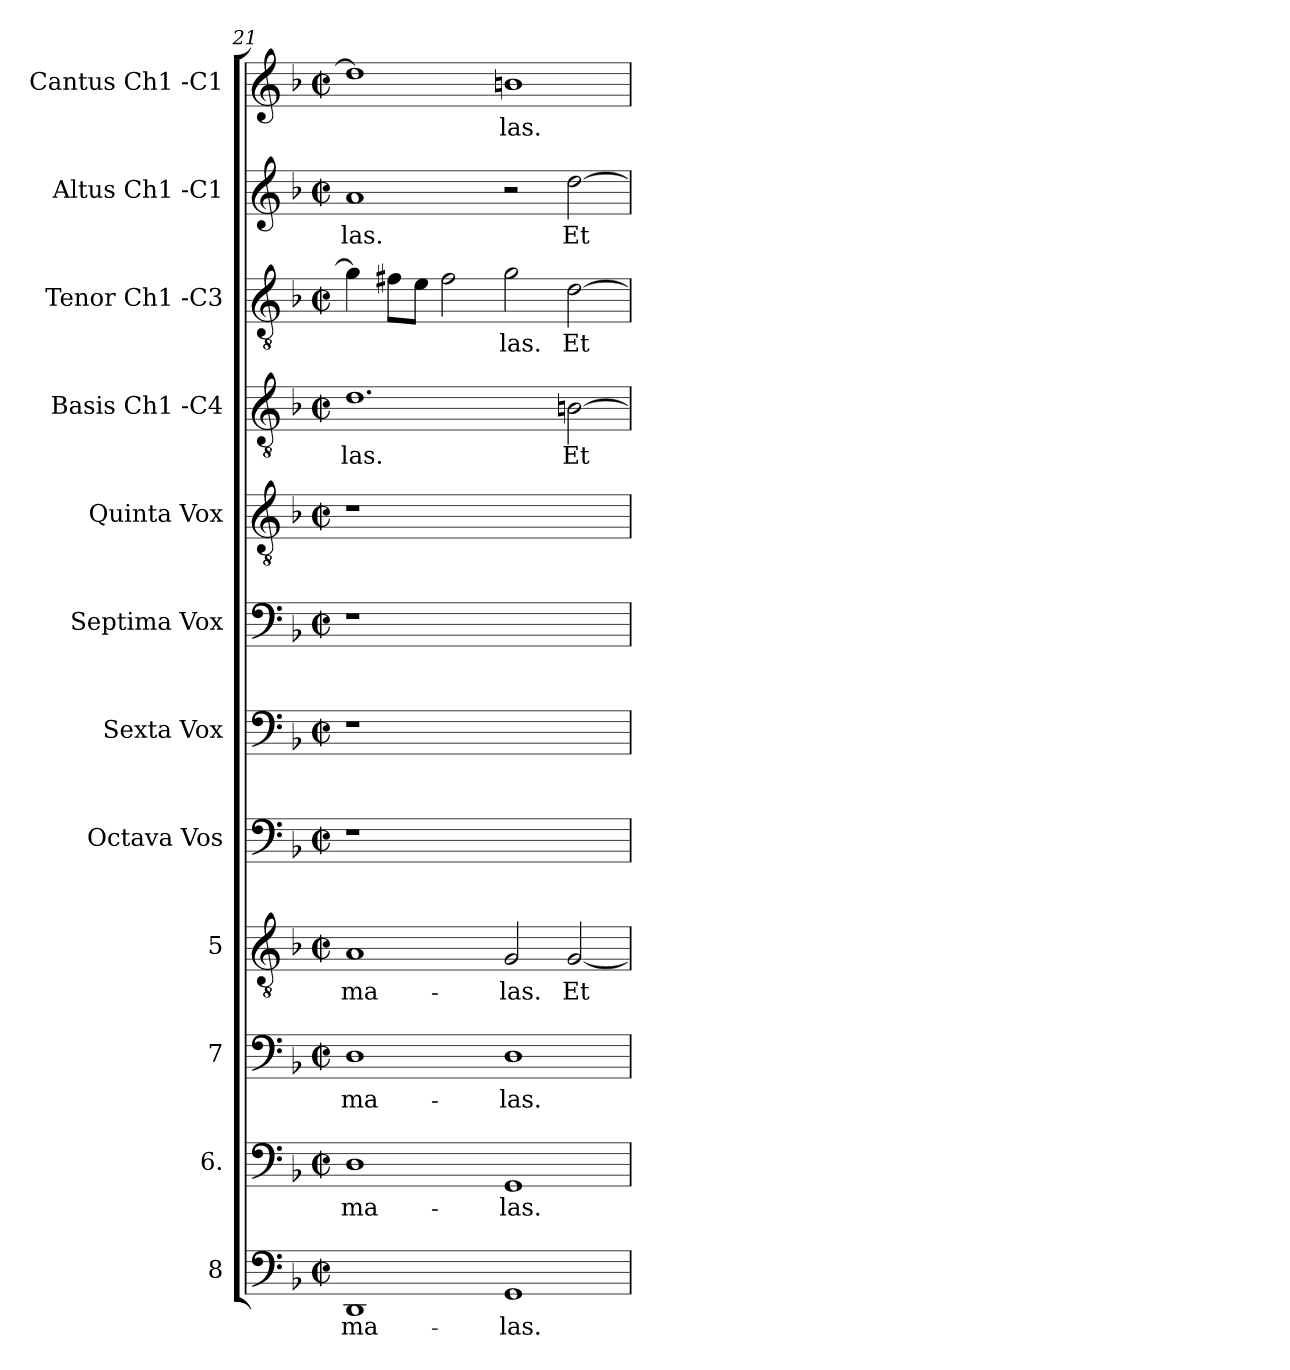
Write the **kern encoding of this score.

**kern	**text	**kern	**text	**kern	**text	**kern	**text	**kern	**kern	**kern	**kern	**kern	**text	**kern	**text	**kern	**text	**kern	**text
*part12	*part12	*part11	*part11	*part10	*part10	*part9	*part9	*part8	*part7	*part6	*part5	*part4	*part4	*part3	*part3	*part2	*part2	*part1	*part1
*staff12	*staff12	*staff11	*staff11	*staff10	*staff10	*staff9	*staff9	*staff8	*staff7	*staff6	*staff5	*staff4	*staff4	*staff3	*staff3	*staff2	*staff2	*staff1	*staff1
*I"8	*	*I"6.	*	*I"7	*	*I"5	*	*I"Octava  Vos	*I"Sexta  Vox	*I"Septima  Vox	*I"Quinta  Vox	*I"Basis  Ch1 -C4	*	*I"Tenor  Ch1 -C3	*	*I"Altus  Ch1 -C1	*	*I"Cantus  Ch1 -C1	*
*	*	*	*	*	*	*	*	*	*	*	*	*I'B	*	*I'T	*	*I'A	*	*I'C	*
*clefF4	*	*clefF4	*	*clefF4	*	*clefGv2	*	*clefF4	*clefF4	*clefF4	*clefGv2	*clefGv2	*	*clefGv2	*	*clefG2	*	*clefG2	*
*k[b-]	*	*k[b-]	*	*k[b-]	*	*k[b-]	*	*k[b-]	*k[b-]	*k[b-]	*k[b-]	*k[b-]	*	*k[b-]	*	*k[b-]	*	*k[b-]	*
*F:	*	*F:	*	*F:	*	*F:	*	*F:	*F:	*F:	*F:	*F:	*	*F:	*	*F:	*	*F:	*
*M2/2	*	*M2/2	*	*M2/2	*	*M2/2	*	*M2/2	*M2/2	*M2/2	*M2/2	*M2/2	*	*M2/2	*	*M2/2	*	*M2/2	*
*met(c|)	*	*met(c|)	*	*met(c|)	*	*met(c|)	*	*met(c|)	*met(c|)	*met(c|)	*met(c|)	*met(c|)	*	*met(c|)	*	*met(c|)	*	*met(c|)	*
=21	=21	=21	=21	=21	=21	=21	=21	=21	=21	=21	=21	=21	=21	=21	=21	=21	=21	=21	=21
!	!LO:LY:b:cj	!	!LO:LY:b:cj	!	!LO:LY:b:cj	!	!LO:LY:b:cj	!	!	!	!	!	!LO:LY:b:cj	!	!LO:LY:b:cj	!	!LO:LY:b:cj	!	!LO:LY:b:cj
1DD	ma-	1D	ma-	1D	ma-	1A	ma-	1r	1r	1r	1r	1.d	-las.	4g\]	--	1a	-las.	1dd]	--
!	!	!	!	!	!	!	!	!	!	!	!	!	!	!	!LO:LY:b:cj	!	!	!	!
.	.	.	.	.	.	.	.	.	.	.	.	.	.	8f#X\L	--	.	.	.	.
!	!	!	!	!	!	!	!	!	!	!	!	!	!	!	!LO:LY:b:cj	!	!	!	!
.	.	.	.	.	.	.	.	.	.	.	.	.	.	8e\J	--	.	.	.	.
!	!	!	!	!	!	!	!	!	!	!	!	!	!	!	!LO:LY:b:cj	!	!	!	!
.	.	.	.	.	.	.	.	.	.	.	.	.	.	2f#\	--	.	.	.	.
!	!LO:LY:b:cj	!	!LO:LY:b:cj	!	!LO:LY:b:cj	!	!LO:LY:b:cj	!	!	!	!	!	!	!	!LO:LY:b:cj	!	!	!	!LO:LY:b:cj
1GG	-las.	1GG	-las.	1D	-las.	2G/	-las.	1ryy	1ryy	1ryy	1ryy	.	.	2g\	-las.	2r	.	1bn	-las.
!	!	!	!	!	!	!	!LO:LY:b:cj	!	!	!	!	!	!LO:LY:b:cj	!	!LO:LY:b:cj	!	!LO:LY:b:cj	!	!
.	.	.	.	.	.	[<2G/	Et	.	.	.	.	[>2Bn\	Et	[>2d\	Et	[>2dd\	Et	.	.
=	=	=	=	=	=	=	=	=	=	=	=	=	=	=	=	=	=	=	=
*-	*-	*-	*-	*-	*-	*-	*-	*-	*-	*-	*-	*-	*-	*-	*-	*-	*-	*-	*-
